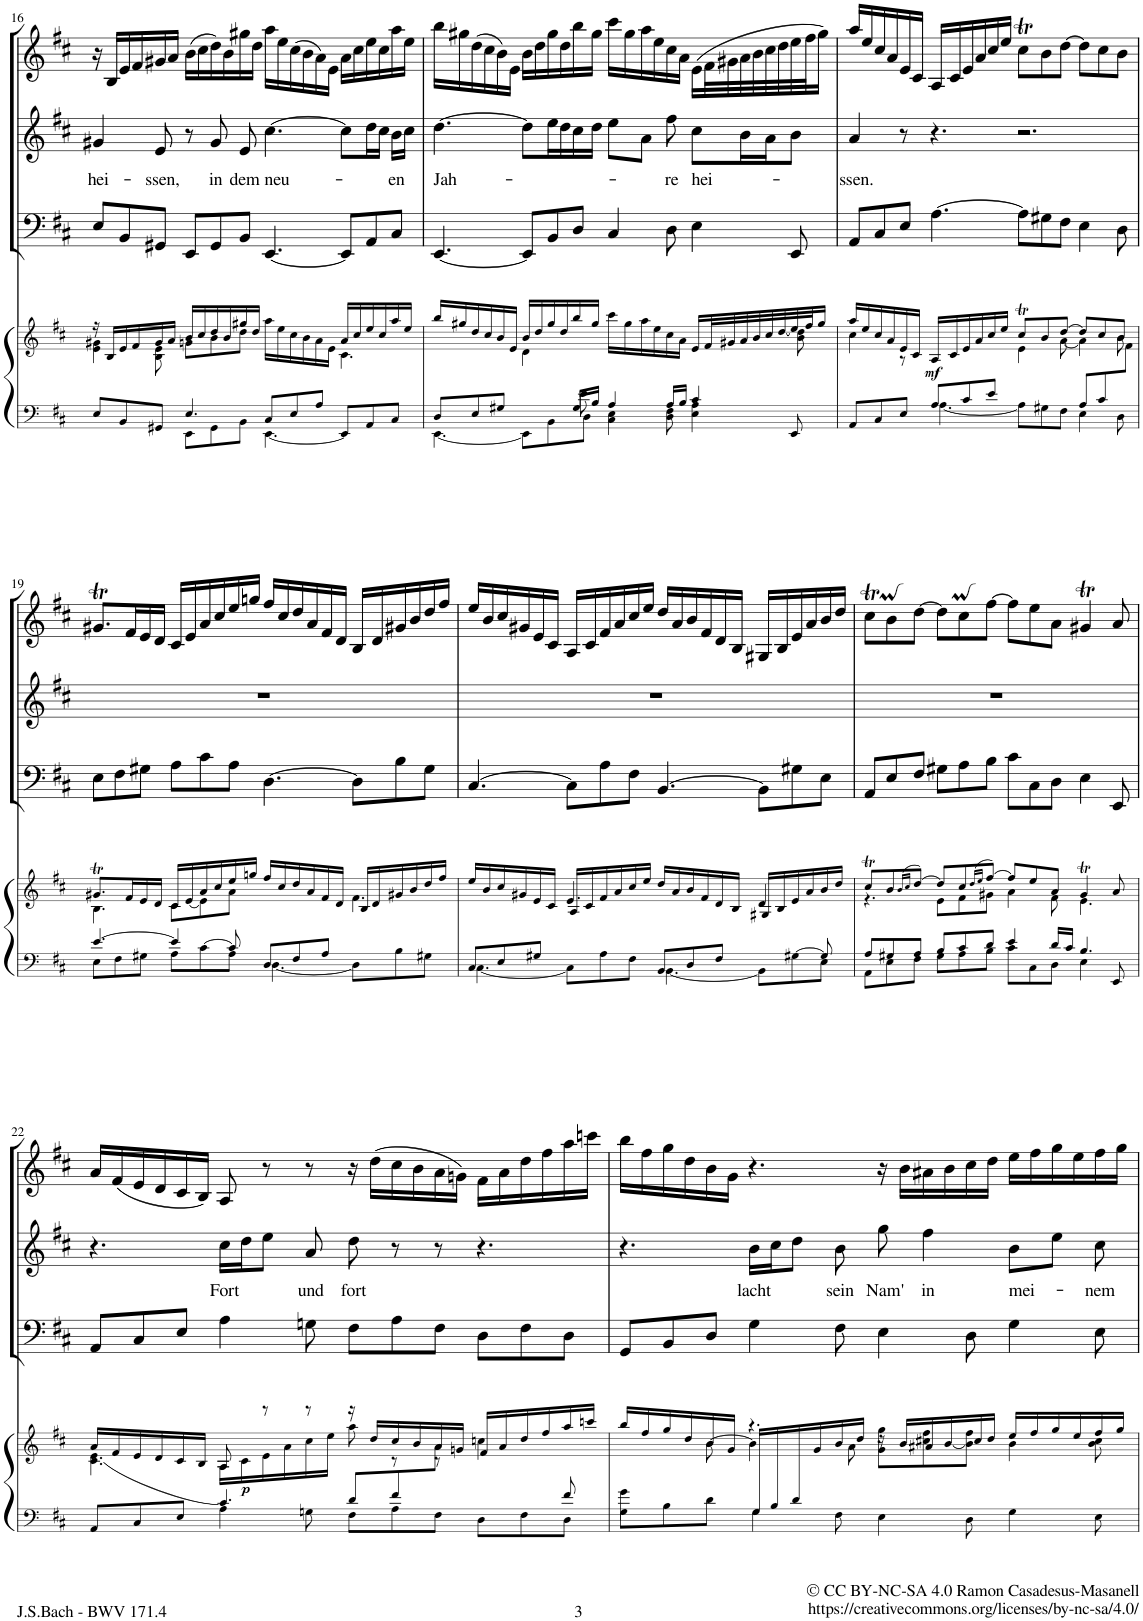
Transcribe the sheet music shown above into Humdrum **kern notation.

**kern	**kern	**dynam	**kern	**kern	**text	**kern
*part4	*part4	*part4	*part3	*part2	*part2	*part1
*staff5	*staff4	*staff4/5	*staff3	*staff2	*staff2	*staff1
*I"Piano reduction	*	*	*I"Continuo	*I"Soprano	*	*I"Violino solo
*I'Pno	*	*	*	*	*	*I'Vln
!!LO:PB:g=z
*clefF4	*clefG2	*	*clefF4	*clefG2	*	*clefG2
*k[f#c#]	*k[f#c#]	*	*k[f#c#]	*k[f#c#]	*	*k[f#c#]
*M12/8	*M12/8	*	*M12/8	*M12/8	*	*M12/8
=16	=16	=16	=16	=16	=16	=16
*^	*^	*	*	*	*	*
!	!	!	!	!	!	!	!LO:LY:b	!
4.ryy	8E/L	16r	4e\ 4g#X\	.	8E/L	4g#X/	hei-	16r
.	.	16B/LL	.	.	.	.	.	16B/LL
.	8BB/	16e/	.	.	8BB/	.	.	16e/
.	.	16f#/	.	.	.	.	.	16f#/
!	!	!	!	!	!	!	!LO:LY:b	!
.	8GG#X/J	16g#/	8B\ 8e\	.	8GG#X/J	8e/	-ssen,	16g#X/
.	.	16a/JJ	.	.	.	.	.	16a/JJ
4.E/	8EE\L	16b/LL	8gn\L	.	8EE/L	8r	.	(16b\LL
.	.	16cc#/	.	.	.	.	.	16cc#\
!	!	!	!	!	!	!	!LO:LY:b	!
.	8GG#\	16dd/	8b\	.	8GG#/	8g#/	in	16dd\)
.	.	16b/	.	.	.	.	.	16b\
!	!	!	!	!	!	!	!LO:LY:b	!
.	8BB\J	16gg#X/	8dd\J	.	8BB/J	8e/	dem	16gg#X\
.	.	16dd/JJ	.	.	.	.	.	16dd\JJ
!	!	!	!	!	!	!	!LO:LY:b	!
8C#/L	[4.EE\	16aa\LL	4.ryy	.	[4.EE/	[4.cc#\	neu-	16aa\LL
.	.	16ee\	.	.	.	.	.	16ee\
8E/	.	16cc#\	.	.	.	.	.	(16cc#\
.	.	16b\	.	.	.	.	.	16b\
8A/J	.	16a\	.	.	.	.	.	16a\)
.	.	16e\JJ	.	.	.	.	.	16e\JJ
4.ryy	8EE/L]	16a/LL	4.c#\	.	8EE/L]	8cc#\L]	.	16a\LL
.	.	16cc#/	.	.	.	.	.	16cc#\
.	8AA/	16ee/	.	.	8AA/	16dd\L	.	16ee\
.	.	16cc#/	.	.	.	16cc#\JJ	.	16cc#\
!	!	!	!	!	!	!	!LO:LY:b	!
.	8C#/J	16aa/	.	.	8C#/J	16b\LL	-en	16aa\
.	.	16ee/JJ	.	.	.	16cc#\JJ	.	16ee\JJ
=17	=17	=17	=17	=17	=17	=17	=17	=17
*	*^	*	*	*	*	*	*	*
!	!	!	!	!	!	!	!	!LO:LY:b	!
8ryy	8D/L	[4.EE\	16bb/LL	4.ryy	.	[4.EE/	[4.dd\	Jah-	16bb\LL
.	.	.	16gg#X/	.	.	.	.	.	16gg#X\
.	8E/	.	16dd/	.	.	.	.	.	(16dd\
.	.	.	16cc#/	.	.	.	.	.	16cc#\
.	8G#X/J	.	16b/	.	.	.	.	.	16b\)
.	.	.	16e/JJ	.	.	.	.	.	16e\JJ
.	4ryy	8EE\L]	16b/LL	4d\	.	8EE/L]	8dd\L]	.	16b\LL
.	.	.	16dd/	.	.	.	.	.	16dd\
.	.	8BB\	16gg#/	.	.	8BB/	16ee\L	.	16gg#\
.	.	.	16dd/	.	.	.	16dd\	.	16dd\
8e\	16G#/LL	8D\J	16bb/	8ryy	.	8D/J	16cc#\	.	16bb\
.	16B/JJ	.	16gg#/JJ	.	.	.	16dd\JJ	.	16gg#\JJ
2.ryy	4A/	4C#\ 4E\	16ccc#\LL	4.ryy	.	4C#/	8ee\L	.	16ccc#\LL
.	.	.	16gg#\	.	.	.	.	.	16gg#\
.	.	.	16aa\	.	.	.	8a\J	.	16aa\
.	.	.	16ee\	.	.	.	.	.	16ee\
!	!	!	!	!	!	!	!	!LO:LY:b	!
.	16A/LL	8D\ 8F#\	16cc#\	.	.	8D\	8ff#\	-re	16cc#\
.	16B/JJ	.	16a\JJ	.	.	.	.	.	16a\JJ
!	!	!	!	!	!	!	!	!LO:LY:b	!
.	4c#/	4E\ 4A\	16e/LL	4ryy	.	4E\	8cc#\L	hei-	(16e\LL
.	.	.	32f#/L	.	.	.	.	.	32f#\L
.	.	.	32g#X/	.	.	.	.	.	32g#X\
.	.	.	32a/	.	.	.	16b\L	.	32a\
.	.	.	32b/	.	.	.	.	.	32b\
.	.	.	32cc#/	.	.	.	16a\J	.	32cc#\
.	.	.	[<32dd/	.	.	.	.	.	32dd\
.	8EE/	8ryy	32ee/	8b\ 8dd\]	.	8EE/	8b\J	.	32ee\
.	.	.	32ff#/J	.	.	.	.	.	32ff#\J
.	.	.	16gg#/JJ	.	.	.	.	.	16gg#\JJ)
*	*v	*v	*	*	*	*	*	*	*
=18	=18	=18	=18	=18	=18	=18	=18	=18
*	*	*	*^	*	*	*	*	*
!	!	!	!	!	!	!	!	!LO:LY:b	!
8AA/L	4.ryy	16aa/LL	4cc#\	4.ryy	.	8AA/L	4a/	-ssen.	16aa/LL
.	.	16ee/	.	.	.	.	.	.	16ee/
8C#/	.	16cc#/	.	.	.	8C#/	.	.	16cc#/
.	.	16a/	.	.	.	.	.	.	16a/
8E/J	.	16e/	8r	.	.	8E/J	8r	.	16e/
.	.	16c#/JJ	.	.	.	.	.	.	16c#/JJ
*	*	*	*v	*v	*	*	*	*	*
!	!	!	!	!LO:DY:b	!	!	!	!
8A/L	[4.A\	16A/LL	4.ryy	mf	[4.A\	4.r	.	16A/LL
.	.	16c#/	.	.	.	.	.	16c#/
8c#/	.	16e/	.	.	.	.	.	16e/
.	.	16a/	.	.	.	.	.	16a/
8e/J	.	16cc#/	.	.	.	.	.	16cc#/
.	.	16ee/JJ	.	.	.	.	.	16ee/JJ
4.ryy	8A\L]	8cc#t/L	4e\	.	8A\L]	2.r	.	8cc#t\L
.	8G#X\	8b/	.	.	8G#X\	.	.	8b\
.	8F#\J	[8dd/J	[8a\	.	8F#\J	.	.	[8dd\J
8A/L	4E\	8dd/L]	4a\]	.	4E\	.	.	8dd\L]
8c#/	.	8cc#/	.	.	.	.	.	8cc#\
*	*	*	*^	*	*	*	*	*
8ryy	8D\	8b/J	8b\	8f#\J	.	8D\	.	.	8b\J
*	*	*	*v	*v	*	*	*	*	*
!!LO:LB:g=z
=19	=19	=19	=19	=19	=19	=19	=19	=19
[4.e/	8E\L	8.g#Xt/L	4.B\	.	8E\L	1.r	.	8.g#Xt/L
.	8F#\	.	.	.	8F#\	.	.	.
.	.	16f#/L	.	.	.	.	.	16f#/L
.	8G#X\J	16e/	.	.	8G#X\J	.	.	16e/
.	.	16d/JJ	.	.	.	.	.	16d/JJ
4e/]	8A\L	16c#/LL	8c#\L	.	8A\L	.	.	16c#/LL
.	.	[<16e/	.	.	.	.	.	16e/
.	[>8c#\	16a/	8e\]	.	8c#\	.	.	16a/
.	.	16cc#/	.	.	.	.	.	16cc#/
8c#/]	8A\J	16ee/	8a\J	.	8A\J	.	.	16ee/
.	.	16ggn/JJ	.	.	.	.	.	16ggn/JJ
8D/L	[4.D\	16ff#/LL	4.ryy	.	[4.D\	.	.	16ff#/LL
.	.	16cc#/	.	.	.	.	.	16cc#/
8F#/	.	16dd/	.	.	.	.	.	16dd/
.	.	16a/	.	.	.	.	.	16a/
8A/J	.	16f#/	.	.	.	.	.	16f#/
.	.	16d/JJ	.	.	.	.	.	16d/JJ
4.ryy	8D\L]	16B/LL	4.f#\	.	8D\L]	.	.	16B/LL
.	.	16d/	.	.	.	.	.	16d/
.	8B\	16g#X/	.	.	8B\	.	.	16g#X/
.	.	16b/	.	.	.	.	.	16b/
.	8G#X\J	16dd/	.	.	8G#\J	.	.	16dd/
.	.	16ff#/JJ	.	.	.	.	.	16ff#/JJ
=20	=20	=20	=20	=20	=20	=20	=20	=20
8C#/L	[4.C#\	16ee/LL	4.ryy	.	[4.C#/	1.r	.	16ee/LL
.	.	16b/	.	.	.	.	.	16b/
8E/	.	16cc#/	.	.	.	.	.	16cc#/
.	.	16g#X/	.	.	.	.	.	16g#X/
8G#X/J	.	16e/	.	.	.	.	.	16e/
.	.	16c#/JJ	.	.	.	.	.	16c#/JJ
4.ryy	8C#\L]	16A/LL	4.e/	.	8C#\L]	.	.	16A/LL
.	.	16c#/	.	.	.	.	.	16c#/
.	8A\	16f#/	.	.	8A\	.	.	16f#/
.	.	16a/	.	.	.	.	.	16a/
.	8F#\J	16cc#/	.	.	8F#\J	.	.	16cc#/
.	.	16ee/JJ	.	.	.	.	.	16ee/JJ
8BB/L	[4.BB\	16dd/LL	4.ryy	.	[4.BB/	.	.	16dd/LL
.	.	16a/	.	.	.	.	.	16a/
8D/	.	16b/	.	.	.	.	.	16b/
.	.	16f#/	.	.	.	.	.	16f#/
8F#/J	.	16d/	.	.	.	.	.	16d/
.	.	16B/JJ	.	.	.	.	.	16B/JJ
4ryy	8BB\L]	16G#X/LL	4d/	.	8BB\L]	.	.	16G#X/LL
.	.	16B/	.	.	.	.	.	16B/
.	[>8G#X\	16e/	.	.	8G#X\	.	.	16e/
.	.	16a/	.	.	.	.	.	16a/
8G#/]	8E\J	16b/	8ryy	.	8E\J	.	.	16b/
.	.	16dd/JJ	.	.	.	.	.	16dd/JJ
=21	=21	=21	=21	=21	=21	=21	=21	=21
8A/L	8AA\L	8cc#t/L	4.r	.	8AA/L	1.r	.	8cc#t\L
8G#X/	8E\	8b/	.	.	8E/	.	.	8b\
.	.	(16qb/LL	.	.	.	.	.	.
.	.	16qcc#/JJ	.	.	.	.	.	.
8A/J	8F#\J	[8dd/J)	.	.	8F#/J	.	.	[8dd\J
8B/L	8G#\L	8dd/L]	8e\L	.	8G#X\L	.	.	8dd\L]
8c#/	8A\	8cc#/	8f#\	.	8A\	.	.	8cc#\
.	.	(16qdd/LL	.	.	.	.	.	.
.	.	16qee/JJ	.	.	.	.	.	.
8d/J	8B\J	[8ff#/J)	8g#X\J	.	8B\J	.	.	[8ff#\J
4e/	8c#\L	8ff#/L]	4a\	.	8c#\L	.	.	8ff#\L]
.	8C#\	8ee/	.	.	8C#\	.	.	8ee\
16d/LL	8D\J	8a/J	8f#\	.	8D\J	.	.	8a\J
16c#/JJ	.	.	.	.	.	.	.	.
4.B/	4E\	4g#t/	4.e\	.	4E\	.	.	4g#Xt/
.	8EE/	8a/	.	.	8EE/	.	.	8a/
!!LO:LB:g=z
=22	=22	=22	=22	=22	=22	=22	=22	=22
*	*	*	*^	*	*	*	*	*
4.ryy	8AA/L	16a/LL	[4.c#\ 4.e\	1ryy	.	8AA/L	4.r	.	16a/LL
.	.	16f#/	.	.	.	.	.	.	(16f#/
.	8C#/	16e/	.	.	.	8C#/	.	.	16e/
.	.	16d/	.	.	.	.	.	.	16d/
.	8E/J	16c#/	.	.	.	8E/J	.	.	16c#/
.	.	16B/JJ	.	.	.	.	.	.	16B/JJ)
!	!	!	!	!	!	!	!	!LO:LY:b	!
4.c#/]	4A\	8A/	16A\LL	.	.	4A\	16cc#\LL	Fort	8A/
!	!	!	!	!	!LO:DY:b	!	!	!	!
.	.	.	16c#\	.	p	.	16dd\J	.	.
.	.	8r	16e\	.	.	.	8ee\J	.	8r
.	.	.	16a\	.	.	.	.	.	.
!	!	!	!	!	!	!	!	!LO:LY:b	!
.	8Gn\	8r	16cc#\	.	.	8Gn\	8a/	und	8r
.	.	.	16ee\JJ	.	.	.	.	.	.
!	!	!	!	!	!	!	!	!LO:LY:b	!
8d/L	8F#\L	16r	8aa\	.	.	8F#\L	8dd\	fort	16r
.	.	16dd/LL	.	.	.	.	.	.	(16dd\LL
8f#/	8A\	16cc#/	8r	.	.	8A\	8r	.	16cc#\
.	.	16b/	.	.	.	.	.	.	16b\
8ryy	8F#\J	16a/	8r	8a\J	.	8F#\J	8r	.	16a\
.	.	16gn/JJ	.	.	.	.	.	.	16gn\JJ)
4ryy	8D\L	16f#/LL	4ccn\	4.ryy	.	8D\L	4.r	.	16f#\LL
.	.	16a/	.	.	.	.	.	.	16a\
.	8F#\	16dd/	.	.	.	8F#\	.	.	16dd\
.	.	16ff#/	.	.	.	.	.	.	16ff#\
8f#/	8D\J	16aa/	8ryy	.	.	8D\J	.	.	16aa\
.	.	16cccn/JJ	.	.	.	.	.	.	16cccn\JJ
=23	=23	=23	=23	=23	=23	=23	=23	=23	=23
*	*^	*	*	*	*	*	*	*	*
4g\	4.ryy	8G\L	16bb/LL	4ryy	4.ryy	.	8GG/L	4.r	.	16bb\LL
.	.	.	16ff#/	.	.	.	.	.	.	16ff#\
.	.	8B\	16gg/	.	.	.	8BB/	.	.	16gg\
.	.	.	16dd/	.	.	.	.	.	.	16dd\
1ryy	.	8d\J	16b/	[>8b\	.	.	8D/J	.	.	16b\
.	.	.	16g/JJ	.	.	.	.	.	.	16g\JJ
!	!	!	!	!	!	!	!	!	!LO:LY:b	!
.	16G/LL	4G\	4.r	4b\]	8.ryy	.	4G\	16b\LL	lacht	4.r
.	16B/	.	.	.	.	.	.	16cc#\J	.	.
.	16d/	.	.	.	.	.	.	8dd\J	.	.
.	2...ryy	.	.	.	16g/	.	.	.	.	.
!	!	!	!	!	!	!	!	!	!LO:LY:b	!
.	.	8F#\	.	8a\	16b/	.	8F#\	8b\	sein	.
.	.	.	.	.	16dd/JJ	.	.	.	.	.
!	!	!	!	!	!	!	!	!	!LO:LY:b	!
.	.	4E\	16r	8g\ 8gg\L	2.ryy	.	4E\	8gg\	Nam'	16r
.	.	.	16b/LL	.	.	.	.	.	.	16b\LL
!	!	!	!	!	!	!	!	!	!LO:LY:b	!
.	.	.	16a#X/	8cc#X\ 8ff#\	.	.	.	4ff#\	in	16a#X\
.	.	.	[<16b/	.	.	.	.	.	.	16b\
.	.	8D\	16cc#/	8b\] 8ff#\J	.	.	8D\	.	.	16cc#\
.	.	.	16dd/JJ	.	.	.	.	.	.	16dd\JJ
!	!	!	!	!	!	!	!	!	!LO:LY:b	!
.	.	4G\	16ee/LL	4b\	.	.	4G\	8b\L	mei-	16ee\LL
.	.	.	16ff#/	.	.	.	.	.	.	16ff#\
4ryy	.	.	16gg/	.	.	.	.	8ee\J	.	16gg\
.	.	.	16ee/	.	.	.	.	.	.	16ee\
!	!	!	!	!	!	!	!	!	!LO:LY:b	!
.	.	8E\	16ff#/	8b\ 8cc#\	.	.	8E\	8cc#\	-nem	16ff#\
.	.	.	16gg/JJ	.	.	.	.	.	.	16gg\JJ
*v	*v	*v	*	*	*	*	*	*	*	*
*	*v	*v	*v	*	*	*	*	*
=	=	=	=	=	=	=
*-	*-	*-	*-	*-	*-	*-
